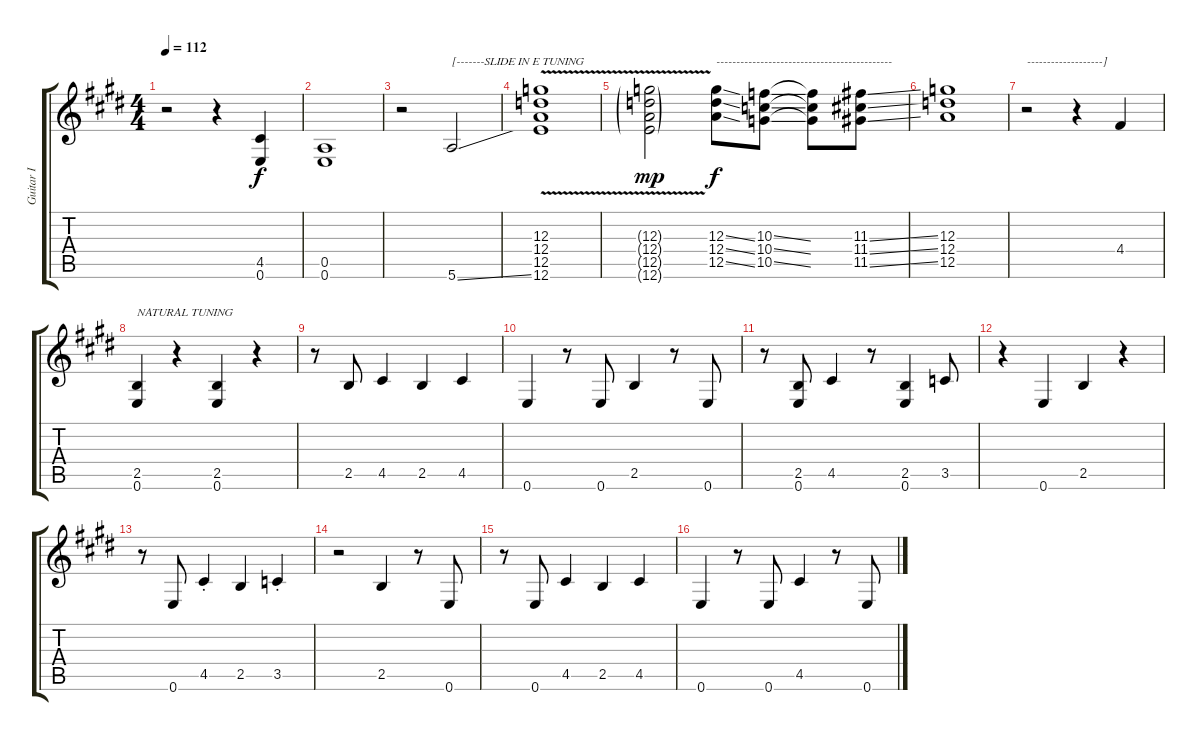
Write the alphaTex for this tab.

\track ("Guitar I" "Guitar I") {instrument electricguitarclean}
\staff {score tabs}
\tuning (E4 B3 G3 D3 A2 E2) {hide}
\ts (4 4)
\tempo 112
\clef g2
\ks e
r.2{dy f instrument electricguitarclean} r.4 (4.5 0.6).4 |
(0.5 0.6).1 |
r.2 5.6{ss}.2{txt "[-------SLIDE IN E TUNING"} |
(12.3{v} 12.4{v} 12.5{v} 12.6{v}).1 |
(12.3{v g} 12.4{v g} 12.5{v g} 12.6{v g}).2{dy mp} (12.3{ss} 12.4{ss} 12.5{ss}).8{txt "--------------------------------------------" dy f} (10.3{ss} 10.4{ss} 10.5{ss}).8 (10.3{t} 10.4{t} 10.5{t}).8 (11.3{ss} 11.4{ss} 11.5{ss}).8 |
(12.3 12.4 12.5).1 |
r.2{txt "-------------------]"} r.4 4.4.4 |
(2.5 0.6).4{txt "NATURAL TUNING"} r.4 (2.5 0.6).4 r.4 |
r.8 2.5.8 4.5.4 2.5.4 4.5.4 |
0.6.4 r.8 0.6.8 2.5.4 r.8 0.6.8 |
r.8 (2.5 0.6).8 4.5.4 r.8 (2.5 0.6).4 3.5.8 |
r.4 0.6.4 2.5.4 r.4 |
r.8 0.6.8 4.5{st}.4 2.5.4 3.5{st}.4 |
r.2 2.5.4 r.8 0.6.8 |
r.8 0.6.8 4.5.4 2.5.4 4.5.4 |
0.6.4 r.8 0.6.8 4.5.4 r.8 0.6.8
